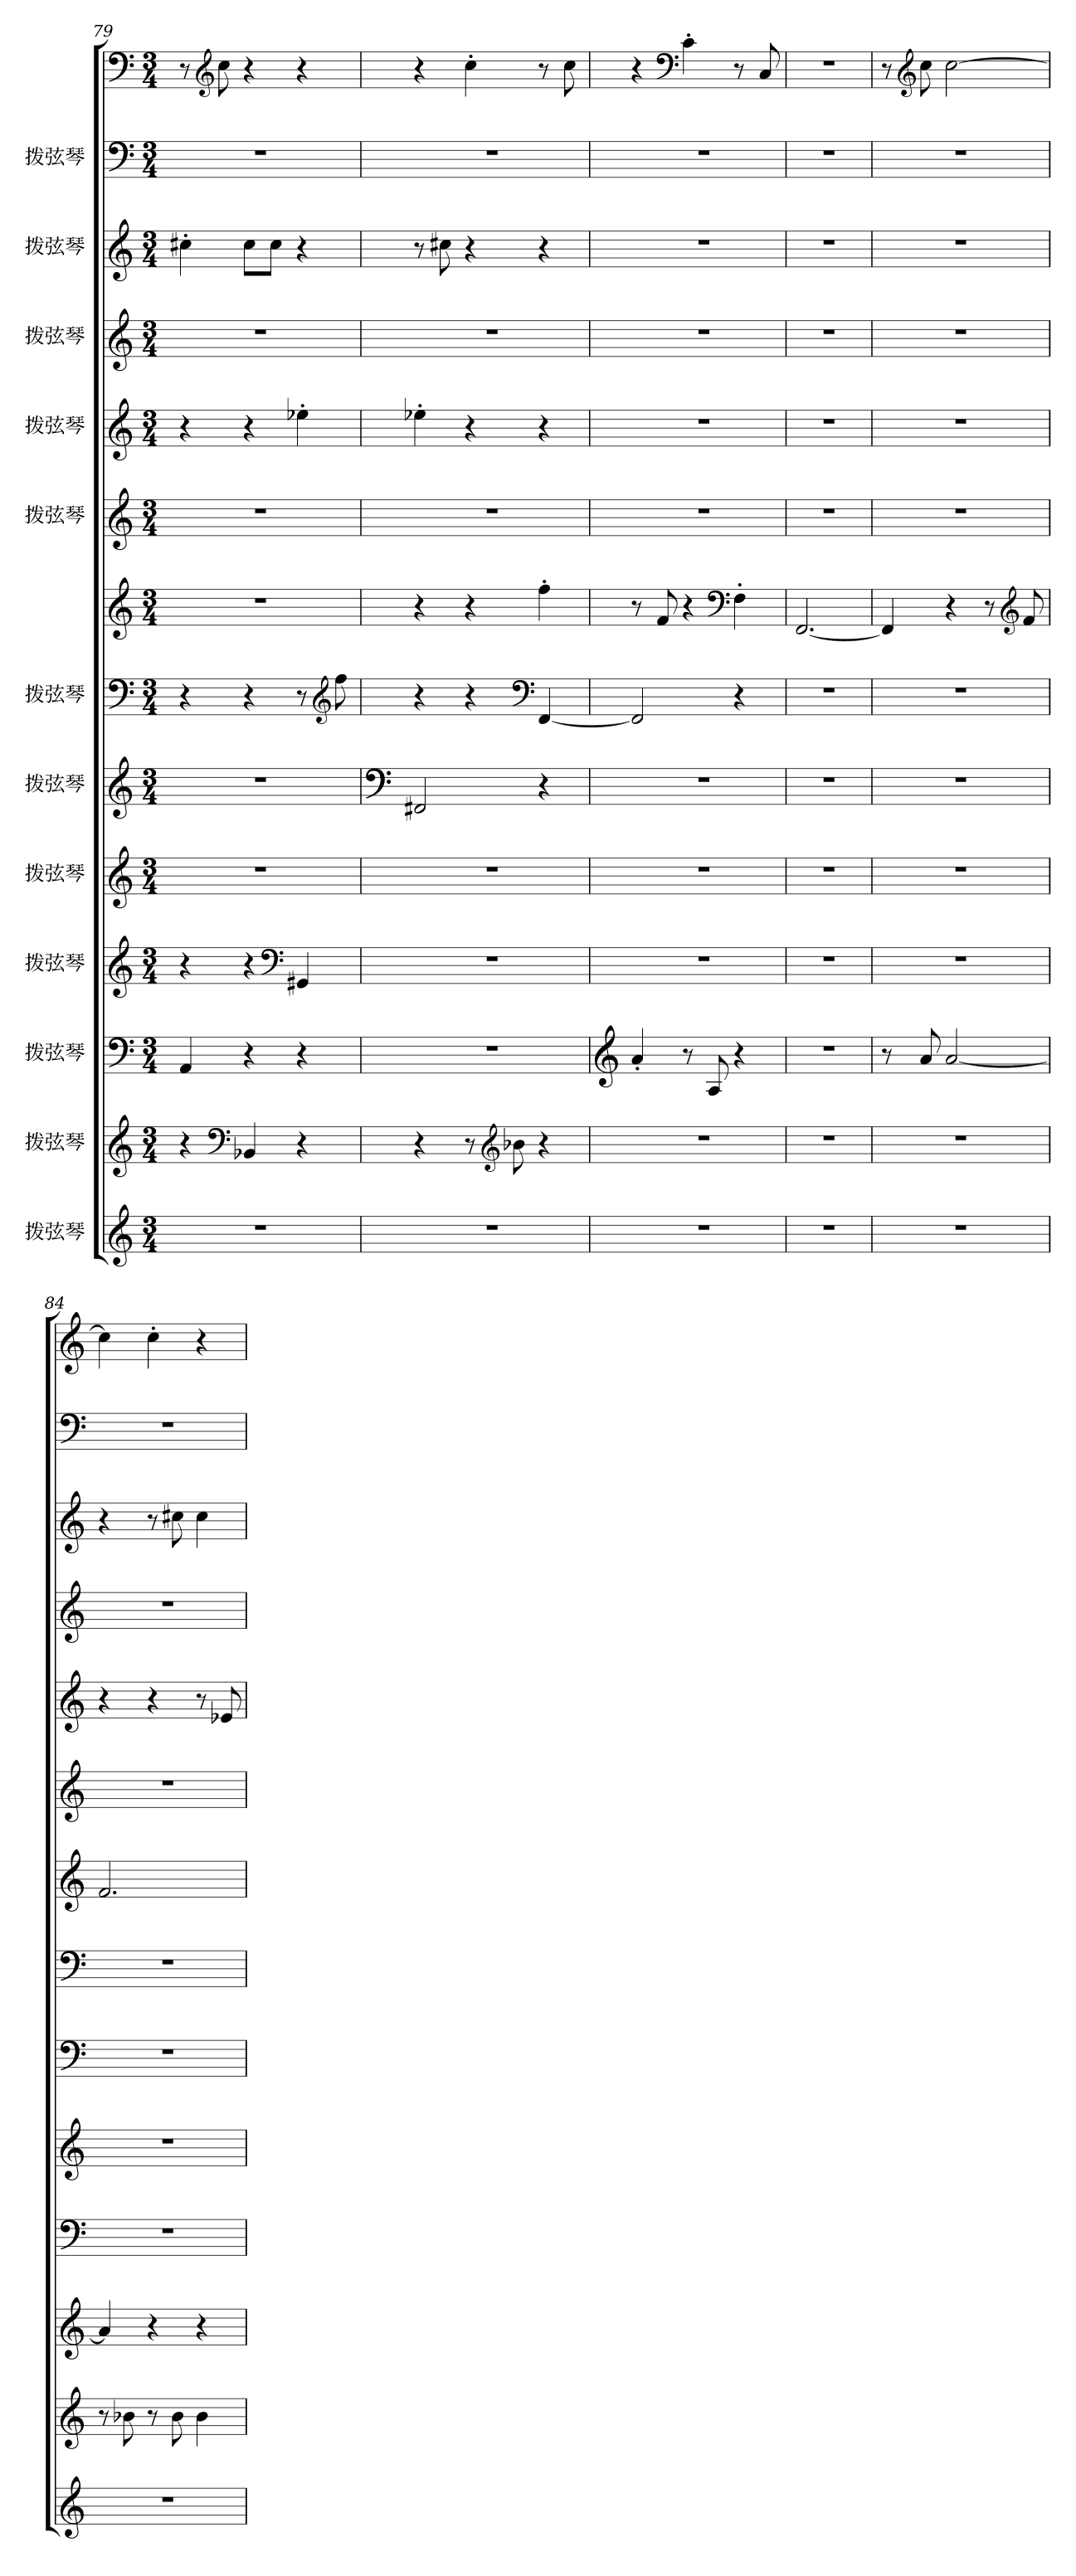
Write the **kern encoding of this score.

**kern	**kern	**kern	**kern	**kern	**kern	**kern	**kern	**kern	**kern	**kern	**kern	**kern	**kern
*part12	*part11	*part10	*part9	*part8	*part7	*part6	*part6	*part5	*part4	*part3	*part2	*part1	*part1
*staff14	*staff13	*staff12	*staff11	*staff10	*staff9	*staff8	*staff7	*staff6	*staff5	*staff4	*staff3	*staff2	*staff1
*I"拨弦琴	*I"拨弦琴	*I"拨弦琴	*I"拨弦琴	*I"拨弦琴	*I"拨弦琴	*I"拨弦琴	*	*I"拨弦琴	*I"拨弦琴	*I"拨弦琴	*I"拨弦琴	*I"拨弦琴	*
!!LO:PB:g=z
*clefG2	*clefG2	*clefF4	*clefG2	*clefG2	*clefG2	*clefF4	*clefG2	*clefG2	*clefG2	*clefG2	*clefG2	*clefF4	*clefF4
*k[]	*k[]	*k[]	*k[]	*k[]	*k[]	*k[]	*k[]	*k[]	*k[]	*k[]	*k[]	*k[]	*k[]
*M3/4	*M3/4	*M3/4	*M3/4	*M3/4	*M3/4	*M3/4	*M3/4	*M3/4	*M3/4	*M3/4	*M3/4	*M3/4	*M3/4
=79	=79	=79	=79	=79	=79	=79	=79	=79	=79	=79	=79	=79	=79
2.r	4r	4AA/	4r	2.r	2.r	4r	2.r	2.r	4r	2.r	4cc#X'\	2.r	8r
*	*	*	*	*	*	*	*	*	*	*	*	*	*clefG2
.	.	.	.	.	.	.	.	.	.	.	.	.	8cc\
*	*clefF4	*	*	*	*	*	*	*	*	*	*	*	*
.	4BB-X/	4r	4r	.	.	4r	.	.	4r	.	8cc#\L	.	4r
.	.	.	.	.	.	.	.	.	.	.	8cc#\J	.	.
*	*	*	*clefF4	*	*	*	*	*	*	*	*	*	*
.	4r	4r	4GG#X/	.	.	8r	.	.	4ee-X'\	.	4r	.	4r
*	*	*	*	*	*	*clefG2	*	*	*	*	*	*	*
.	.	.	.	.	.	8ff\	.	.	.	.	.	.	.
=80	=80	=80	=80	=80	=80	=80	=80	=80	=80	=80	=80	=80	=80
*	*	*	*	*	*clefF4	*	*	*	*	*	*	*	*
2.r	4r	2.r	2.r	2.r	2FF#X/	4r	4r	2.r	4ee-X'\	2.r	8r	2.r	4r
.	.	.	.	.	.	.	.	.	.	.	8cc#X\	.	.
.	8r	.	.	.	.	4r	4r	.	4r	.	4r	.	4cc'\
*	*clefG2	*	*	*	*	*	*	*	*	*	*	*	*
.	8b-X\	.	.	.	.	.	.	.	.	.	.	.	.
*	*	*	*	*	*	*clefF4	*	*	*	*	*	*	*
.	4r	.	.	.	4r	[4FF/	4ff'\	.	4r	.	4r	.	8r
.	.	.	.	.	.	.	.	.	.	.	.	.	8cc\
=81	=81	=81	=81	=81	=81	=81	=81	=81	=81	=81	=81	=81	=81
*	*	*clefG2	*	*	*	*	*	*	*	*	*	*	*
2.r	2.r	4a'/	2.r	2.r	2.r	2FF/]	8r	2.r	2.r	2.r	2.r	2.r	4r
.	.	.	.	.	.	.	8f/	.	.	.	.	.	.
*	*	*	*	*	*	*	*	*	*	*	*	*	*clefF4
.	.	8r	.	.	.	.	4r	.	.	.	.	.	4c'\
.	.	8A/	.	.	.	.	.	.	.	.	.	.	.
*	*	*	*	*	*	*	*clefF4	*	*	*	*	*	*
.	.	4r	.	.	.	4r	4F'\	.	.	.	.	.	8r
.	.	.	.	.	.	.	.	.	.	.	.	.	8C/
=82	=82	=82	=82	=82	=82	=82	=82	=82	=82	=82	=82	=82	=82
2.r	2.r	2.r	2.r	2.r	2.r	2.r	[2.FF/	2.r	2.r	2.r	2.r	2.r	2.r
!!LO:PB:g=z
=83	=83	=83	=83	=83	=83	=83	=83	=83	=83	=83	=83	=83	=83
2.r	2.r	8r	2.r	2.r	2.r	2.r	4FF/]	2.r	2.r	2.r	2.r	2.r	8r
*	*	*	*	*	*	*	*	*	*	*	*	*	*clefG2
.	.	8a/	.	.	.	.	.	.	.	.	.	.	8cc\
.	.	[2a/	.	.	.	.	4r	.	.	.	.	.	[2cc\
.	.	.	.	.	.	.	8r	.	.	.	.	.	.
*	*	*	*	*	*	*	*clefG2	*	*	*	*	*	*
.	.	.	.	.	.	.	8f/	.	.	.	.	.	.
=84	=84	=84	=84	=84	=84	=84	=84	=84	=84	=84	=84	=84	=84
2.r	8r	4a/]	2.r	2.r	2.r	2.r	2.f/	2.r	4r	2.r	4r	2.r	4cc\]
.	8b-X\	.	.	.	.	.	.	.	.	.	.	.	.
.	8r	4r	.	.	.	.	.	.	4r	.	8r	.	4cc'\
.	8b-\	.	.	.	.	.	.	.	.	.	8cc#X\	.	.
.	4b-\	4r	.	.	.	.	.	.	8r	.	4cc#\	.	4r
.	.	.	.	.	.	.	.	.	8e-X/	.	.	.	.
=	=	=	=	=	=	=	=	=	=	=	=	=	=
*-	*-	*-	*-	*-	*-	*-	*-	*-	*-	*-	*-	*-	*-
